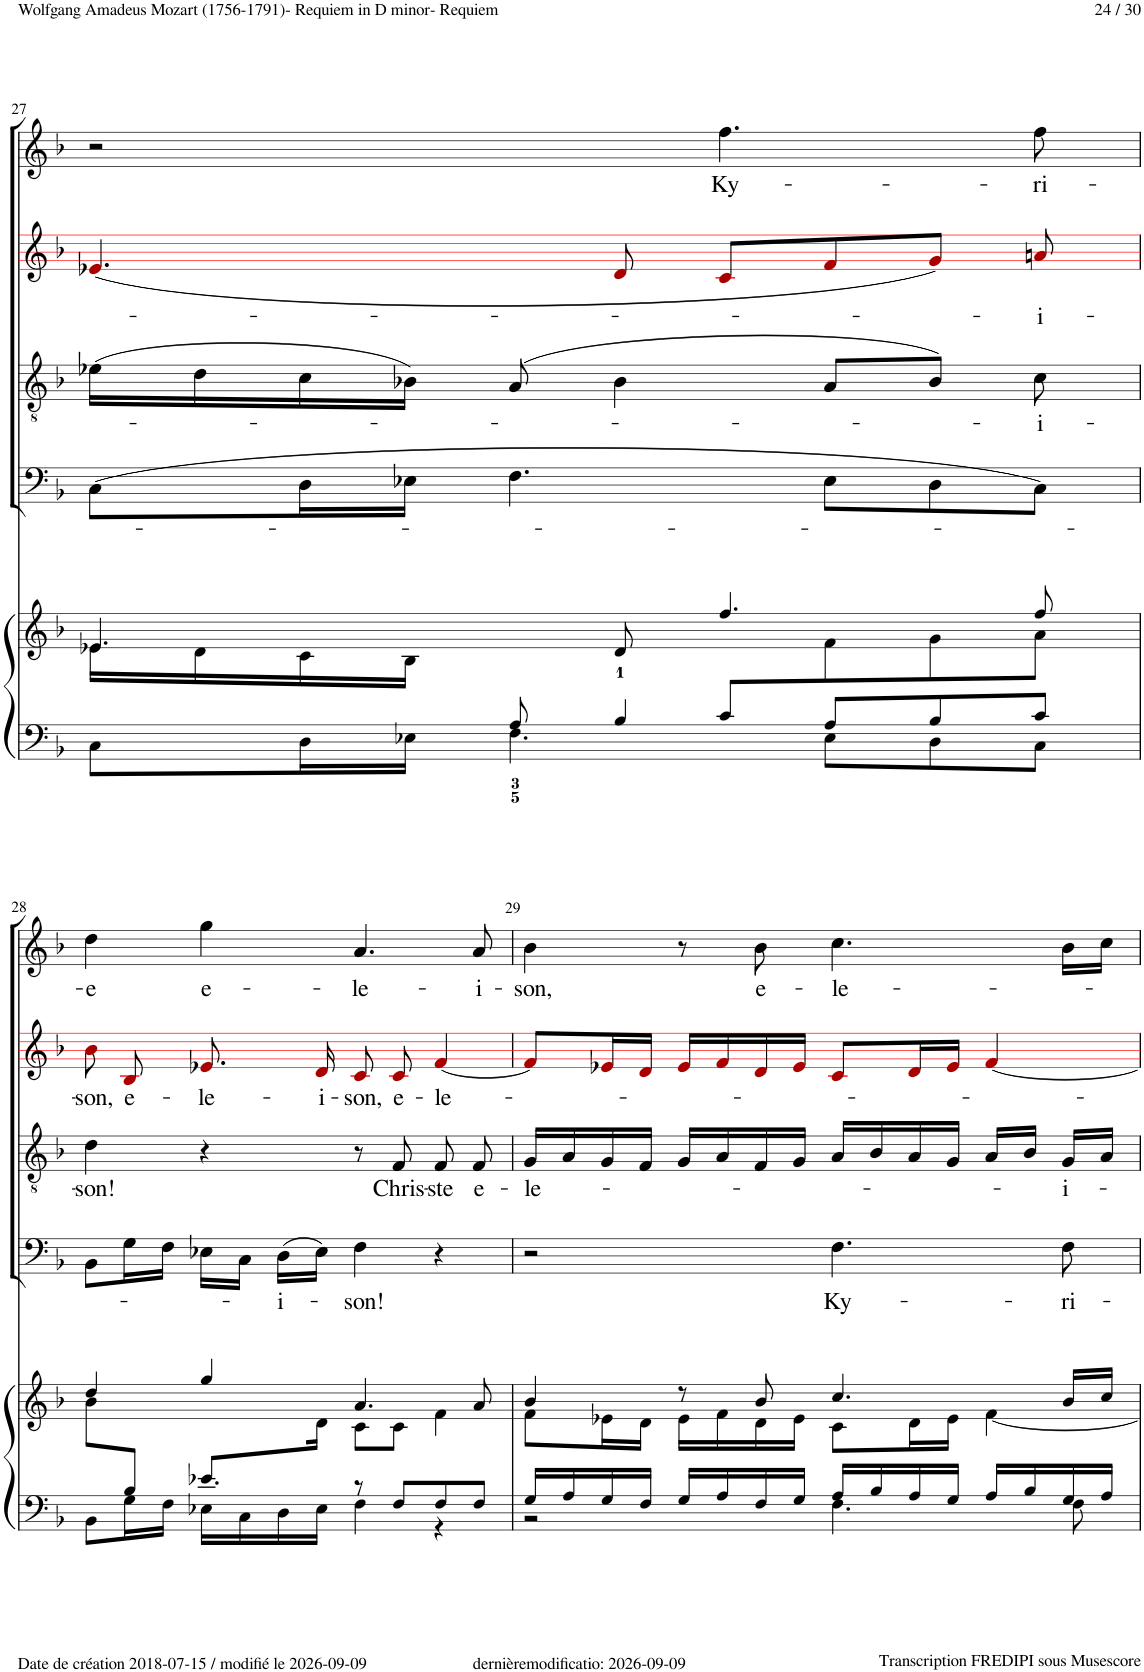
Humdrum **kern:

**kern	**kern	**kern	**text	**kern	**text	**kern	**text	**kern	**text
*part5	*part5	*part4	*part4	*part3	*part3	*part2	*part2	*part1	*part1
*staff6	*staff5	*staff4	*staff4	*staff3	*staff3	*staff2	*staff2	*staff1	*staff1
*I"Piano	*	*I"Basso Chorus	*	*I"Tenor Chorus	*	*I"Alto Chorus	*	*I"Soprano Chorus	*
*I'Pno	*	*I'Ch	*	*I'Ch	*	*	*	*I'Ch	*
!!LO:PB:g=z
*clefF4	*clefG2	*clefF4	*	*clefGv2	*	*clefG2	*	*clefG2	*
*	*	*	*	*	*	*ITrd1c2	*	*	*
*k[b-]	*k[b-]	*k[b-]	*	*k[b-]	*	*k[b-]	*	*k[b-]	*
*M4/4	*M4/4	*M4/4	*	*M4/4	*	*M4/4	*	*M4/4	*
*met(c)	*met(c)	*met(c)	*	*met(c)	*	*met(c)	*	*met(c)	*
=27	=27	=27	=27	=27	=27	=27	=27	=27	=27
*^	*^	*	*	*	*	*	*	*	*
*	*^	*	*	*	*	*	*	*	*	*	*
!	!	!	!	!LO:N:head=solid	!	!	!	!	!	!	!	!
2ryy	4ryy	8C\L	4.e-X/	16e-\LL	(8C!\L	.	(16e-X!\LL	.	(4.e-X!i/	.	2r	.
.	.	.	.	16d\	.	.	16d!\	.	.	.	.	.
.	.	16D\L	.	16c\	16D!\L	.	16c!\	.	.	.	.	.
.	.	16E-X\JJ	.	16B-\JJ	16E-X!\JJ	.	16B-X!\JJ)	.	.	.	.	.
.	8A/	4.F\	.	8ryy	4.F!\	.	(8A!/	.	.	.	.	.
.	4B-/	.	8d/	8ryy	.	.	4B-!\	.	8d!i/	.	.	.
!	!	!	!	!	!	!	!	!	!	!	!	!LO:LY:b
8c/L	.	.	4.ff/	8ryy	.	.	.	.	8c!i/L	.	4.ff!\	Ky-
4.ryy	8A/L	8E-\L	.	8f\	8E-!\L	.	8A!/L	.	8f!i/	.	.	.
.	8B-/	8D\	.	8g\	8D!\	.	8B-!/J)	.	8g!i/J)	.	.	.
!	!	!	!	!	!	!	!	!LO:LY:b	!	!LO:LY:b	!	!LO:LY:b
.	8c/J	8C\J	8ff/	8a\J	8C!\J)	.	8c!\	-i-	8an!i/	-i-	8ff!\	-ri-
!!LO:LB:g=z
=28	=28	=28	=28	=28	=28	=28	=28	=28	=28	=28	=28	=28
!	!	!	!	!	!	!	!	!LO:LY:b	!	!LO:LY:b	!	!LO:LY:b
8ryy	8BB-\L	2ryy	4dd/	8b-\L	8BB-!\L	.	4d!\	-son!	8b-!i\	-son,	4dd!\	-e
!	!	!	!	!	!	!	!	!	!	!LO:LY:b	!	!
8B-/J	16G\L	.	.	16ryy	16G!\L	.	.	.	8B-!i/	e-	.	.
*	*	*	*v	*v	*	*	*	*	*	*	*	*
.	16F\JJ	.	.	16F!\JJ	.	.	.	.	.	.	.
!	!	!	!	!	!	!	!	!	!LO:LY:b	!	!LO:LY:b
8.e-X/L	16E-X\LL	.	4gg/	16E-X!\LL	.	4r	.	8.e-X!i/	-le-	4gg!\	e-
.	16C\	.	.	16C!\JJ	.	.	.	.	.	.	.
!	!	!	!	!	!LO:LY:b	!	!	!	!	!	!
.	16D\	.	.	(16D!\LL	-i-	.	.	.	.	.	.
*	*	*	*^	*	*	*	*	*	*	*	*
!	!	!	!	!	!	!	!	!	!	!LO:LY:b	!	!
2ryy	16E-\JJ	.	.	16d\Jk	16E-!\JJ)	.	.	.	16d!i/	-i-	.	.
!	!	!	!	!	!	!LO:LY:b	!	!	!	!LO:LY:b	!	!LO:LY:b
.	8r	4F\	4.a/	8c\L	4F!\	-son!	8r	.	8c!i/	-son,	4.a!/	-le-
!	!	!	!	!	!	!	!	!LO:LY:b	!	!LO:LY:b	!	!
.	8F/L	.	.	8c\J	.	.	8F!/	Chris-	8c!i/	e-	.	.
!	!	!	!	!	!	!	!	!LO:LY:b	!	!LO:LY:b	!	!
.	8F/	4r	.	4f\	4r	.	8F!/	-ste	[4f!i/	-le-	.	.
!	!	!	!	!	!	!	!	!LO:LY:b	!	!	!	!LO:LY:b
.	8F/J	.	8a/	.	.	.	8F!/	e-	.	.	8a!/	-i-
16ryy	.	.	.	.	.	.	.	.	.	.	.	.
*	*v	*v	*	*	*	*	*	*	*	*	*	*
=29	=29	=29	=29	=29	=29	=29	=29	=29	=29	=29	=29
!	!	!	!	!	!	!	!LO:LY:b	!	!	!	!LO:LY:b
16G/LL	2r	4b-/	8f\L	2r	.	16G!/LL	-le-	8f!i/L]	.	4b-!\	-son,
16A/	.	.	.	.	.	16A!/	.	.	.	.	.
16G/	.	.	16e-X\L	.	.	16G!/	.	16e-X!i/L	.	.	.
16F/JJ	.	.	16d\JJ	.	.	16F!/JJ	.	16d!i/JJ	.	.	.
16G/LL	.	8r	16e-\LL	.	.	16G!/LL	.	16e-!i/LL	.	8r	.
16A/	.	.	16f\	.	.	16A!/	.	16f!i/	.	.	.
!	!	!	!	!	!	!	!	!	!	!	!LO:LY:b
16F/	.	8b-/	16d\	.	.	16F!/	.	16d!i/	.	8b-!\	e-
16G/JJ	.	.	16e-\JJ	.	.	16G!/JJ	.	16e-!i/JJ	.	.	.
!	!	!	!	!	!LO:LY:b	!	!	!	!	!	!LO:LY:b
16A/LL	4.F\	4.cc/	8c\L	4.F!\	Ky-	16A!/LL	.	8c!i/L	.	4.cc!\	-le-
16B-/	.	.	.	.	.	16B-!/	.	.	.	.	.
16A/	.	.	16d\L	.	.	16A!/	.	16d!i/L	.	.	.
16G/JJ	.	.	16e-\JJ	.	.	16G!/JJ	.	16e-!i/JJ	.	.	.
16A/LL	.	.	[4f\	.	.	16A!/LL	.	[4f!i/	.	.	.
16B-/	.	.	.	.	.	16B-!/JJ	.	.	.	.	.
!	!	!	!	!	!LO:LY:b	!	!LO:LY:b	!	!	!	!
16G/	8F\	16b-/LL	.	8F!\	-ri-	16G!/LL	-i-	.	.	16b-!\LL	.
16A/JJ	.	16cc/JJ	.	.	.	16A!/JJ	.	.	.	16cc!\JJ	.
*v	*v	*	*	*	*	*	*	*	*	*	*
*	*v	*v	*	*	*	*	*	*	*	*
=	=	=	=	=	=	=	=	=	=
*-	*-	*-	*-	*-	*-	*-	*-	*-	*-
